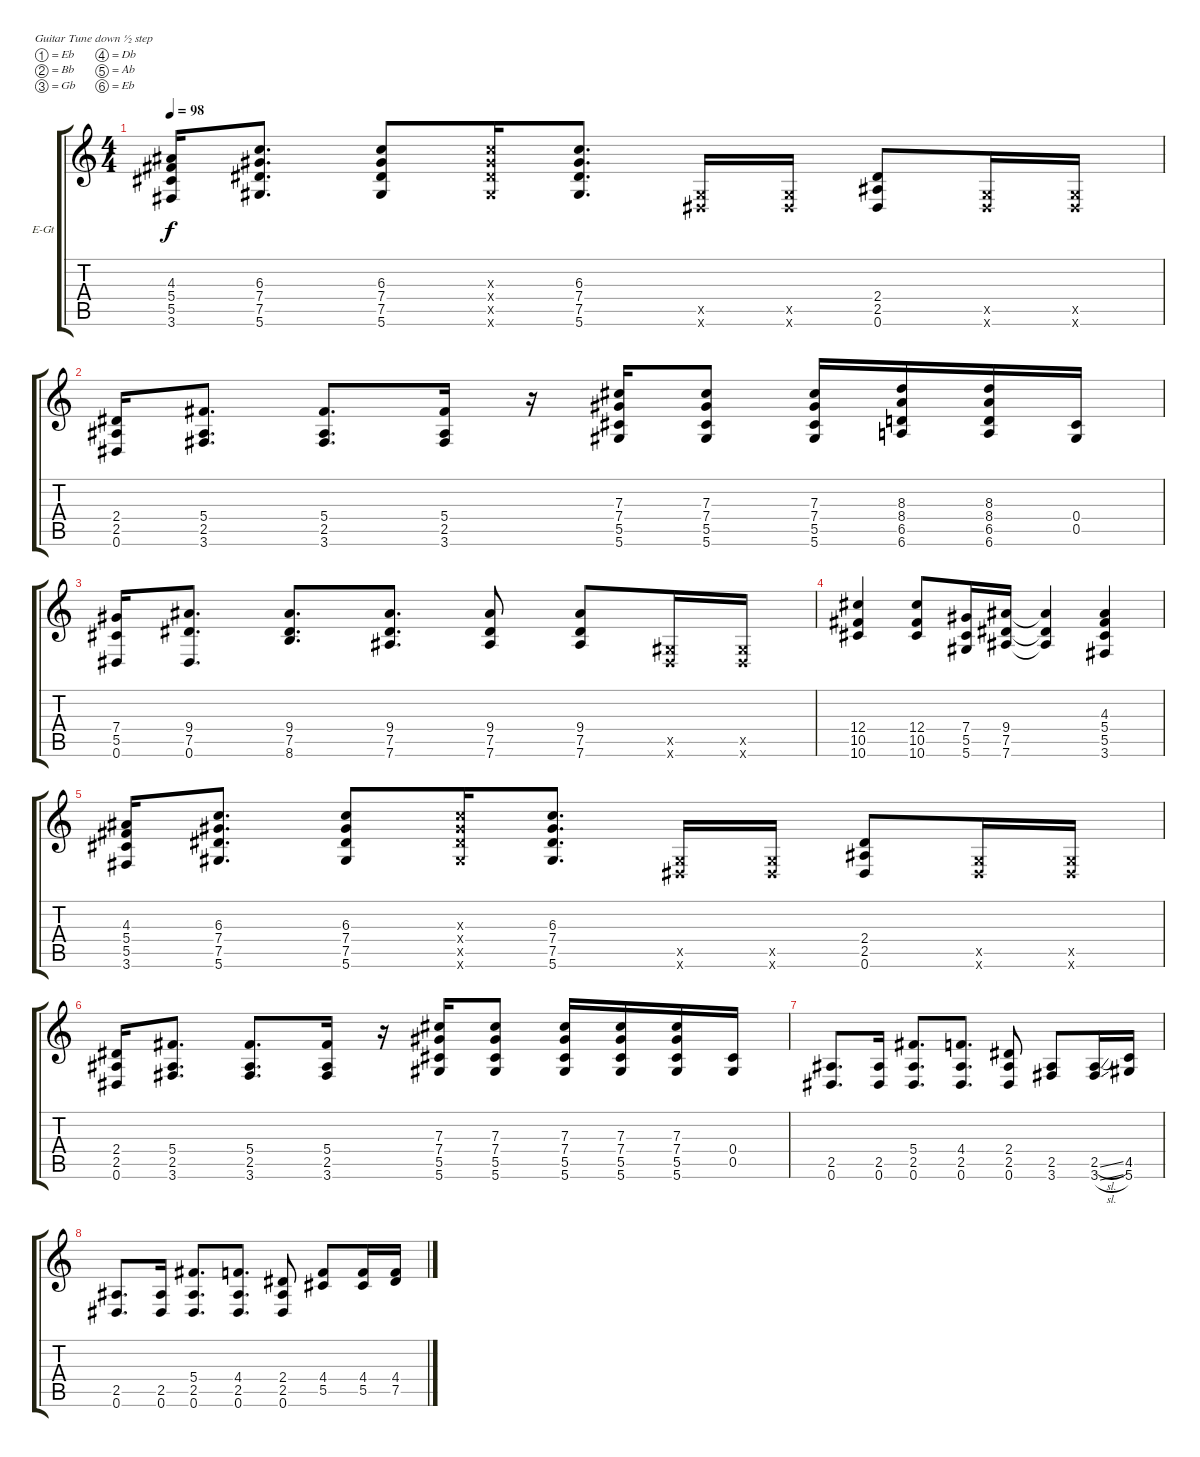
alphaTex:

\bracketExtendMode groupsimilarinstruments
\firstSystemTrackNameOrientation horizontal
\otherSystemsTrackNameOrientation horizontal
\track ("Electric Guitar 1" "E-Gt") {instrument distortionguitar}
\staff {score tabs}
\tuning (Eb4 Bb3 Gb3 Db3 Ab2 Eb2)
\ts (4 4)
\tempo 98
\clef g2
\ks c
(3.6 5.5 4.3 5.4).16{dy f} (5.6 7.5 6.3 7.4).8{d} (5.6 7.5 6.3 7.4).8 (7.5{x} 5.6{x} 7.4{x} 6.3{x}).16 (5.6 7.5 6.3 7.4).8{d} (0.5{x} 0.6{x}).16 (0.6{x} 0.5{x}).16 (0.6 2.5 2.4).8 (0.5{x} 0.6{x}).16 (0.6{x} 0.5{x}).16 |
(0.6 2.5 2.4).16 (3.6 2.5 5.4).8{d} (3.6 2.5 5.4).8{d} (3.6 2.5 5.4).16 r.16 (5.6 5.5 7.4 7.3).16 (5.6 5.5 7.4 7.3).8 (5.6 5.5 7.4 7.3).16 (8.3 8.4 6.5 6.6).16 (6.6 6.5 8.4 8.3).16 (0.5 0.4).16 |
(5.5 7.4 0.6).16 (7.5 9.4 0.6).8{d} (8.6 7.5 9.4).8{d} (7.6 7.5 9.4).8{d} (7.6 7.5 9.4).8 (7.6 7.5 9.4).8 (0.6{x} 0.5{x}).16 (0.6{x} 0.5{x}).16 |
(10.6 10.5 12.4).4 (10.6 10.5 12.4).8 (7.4 5.5 5.6).16 (7.6 7.5 9.4).16 (7.6{t} 7.5{t} 9.4{t}).4 (3.6 5.5 5.4 4.3).4 |
(3.6 5.5 4.3 5.4).16 (5.6 7.5 6.3 7.4).8{d} (5.6 7.5 6.3 7.4).8 (7.5{x} 5.6{x} 7.4{x} 6.3{x}).16 (5.6 7.5 6.3 7.4).8{d} (0.5{x} 0.6{x}).16 (0.6{x} 0.5{x}).16 (0.6 2.5 2.4).8 (0.5{x} 0.6{x}).16 (0.6{x} 0.5{x}).16 |
(0.6 2.5 2.4).16 (3.6 2.5 5.4).8{d} (3.6 2.5 5.4).8{d} (3.6 2.5 5.4).16 r.16 (5.6 5.5 7.4 7.3).16 (5.6 5.5 7.4 7.3).8 (5.6 5.5 7.4 7.3).16 (7.3 7.4 5.5 5.6).16 (5.6 5.5 7.4 7.3).16 (0.5 0.4).16 |
(0.6 2.5).8{d} (0.6 2.5).16 (0.6 2.5 5.4).8{d} (0.6 2.5 4.4).8{d} (0.6 2.5 2.4).8 (3.6 2.5).8 (3.6{sl} 2.5{sl}).16 (5.6 4.5).16 |
(0.6 2.5).8{d} (0.6 2.5).16 (0.6 2.5 5.4).8{d} (0.6 2.5 4.4).8{d} (2.5 2.4 0.6).8 (5.5 4.4).8 (5.5 4.4).16 (7.5 4.4).16
